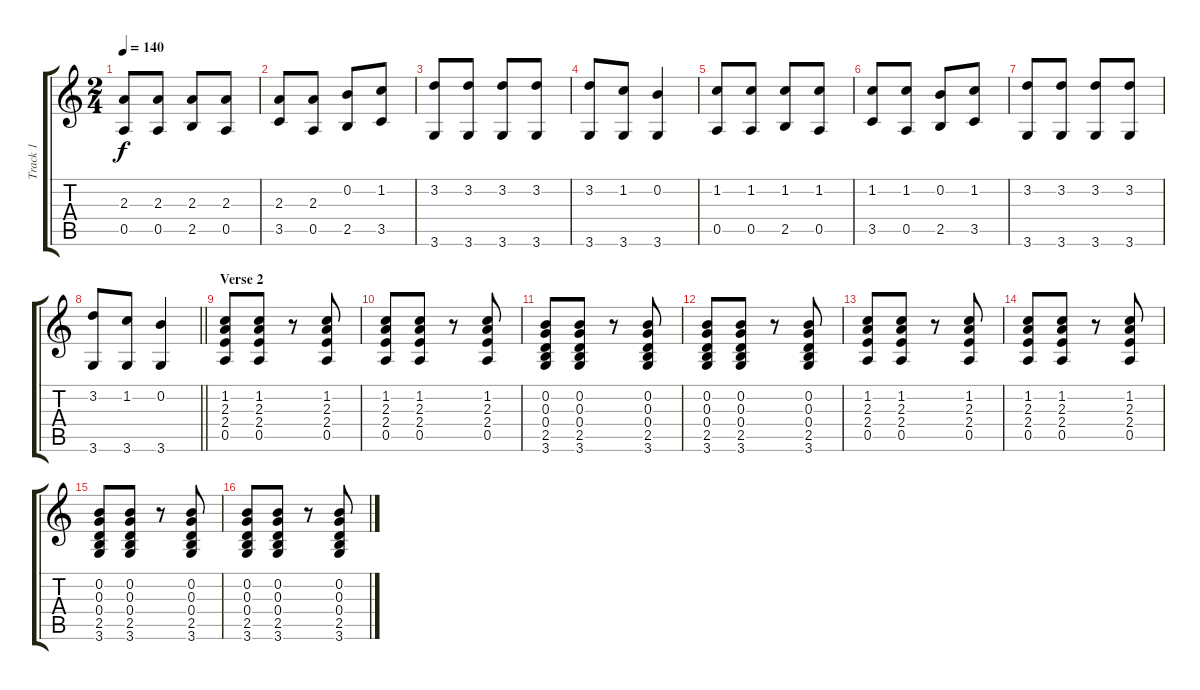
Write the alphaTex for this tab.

\track ("Track 1" "Track 1") {instrument acousticguitarsteel}
\staff {score tabs}
\tuning (E4 B3 G3 D3 A2 E2) {hide}
\ts (2 4)
\tempo 140
\clef g2
\ks c
(2.3 0.5).8{dy f} (2.3 0.5).8 (2.3 2.5).8 (2.3 0.5).8 |
(2.3 3.5).8 (2.3 0.5).8 (0.2 2.5).8 (1.2 3.5).8 |
(3.2 3.6).8 (3.2 3.6).8 (3.2 3.6).8 (3.2 3.6).8 |
(3.2 3.6).8 (1.2 3.6).8 (0.2 3.6).4 |
(1.2 0.5).8 (1.2 0.5).8 (1.2 2.5).8 (1.2 0.5).8 |
(1.2 3.5).8 (1.2 0.5).8 (0.2 2.5).8 (1.2 3.5).8 |
(3.2 3.6).8 (3.2 3.6).8 (3.2 3.6).8 (3.2 3.6).8 |
\barLineRight lightlight
(3.2 3.6).8 (1.2 3.6).8 (0.2 3.6).4 |
\section ("" "Verse 2")
(1.2 2.3 2.4 0.5).8 (1.2 2.3 2.4 0.5).8 r.8 (1.2 2.3 2.4 0.5).8 |
(1.2 2.3 2.4 0.5).8 (1.2 2.3 2.4 0.5).8 r.8 (1.2 2.3 2.4 0.5).8 |
(0.2 0.3 0.4 2.5 3.6).8 (0.2 0.3 0.4 2.5 3.6).8 r.8 (0.2 0.3 0.4 2.5 3.6).8 |
(0.2 0.3 0.4 2.5 3.6).8 (0.2 0.3 0.4 2.5 3.6).8 r.8 (0.2 0.3 0.4 2.5 3.6).8 |
(1.2 2.3 2.4 0.5).8 (1.2 2.3 2.4 0.5).8 r.8 (1.2 2.3 2.4 0.5).8 |
(1.2 2.3 2.4 0.5).8 (1.2 2.3 2.4 0.5).8 r.8 (1.2 2.3 2.4 0.5).8 |
(0.2 0.3 0.4 2.5 3.6).8 (0.2 0.3 0.4 2.5 3.6).8 r.8 (0.2 0.3 0.4 2.5 3.6).8 |
(0.2 0.3 0.4 2.5 3.6).8 (0.2 0.3 0.4 2.5 3.6).8 r.8 (0.2 0.3 0.4 2.5 3.6).8
